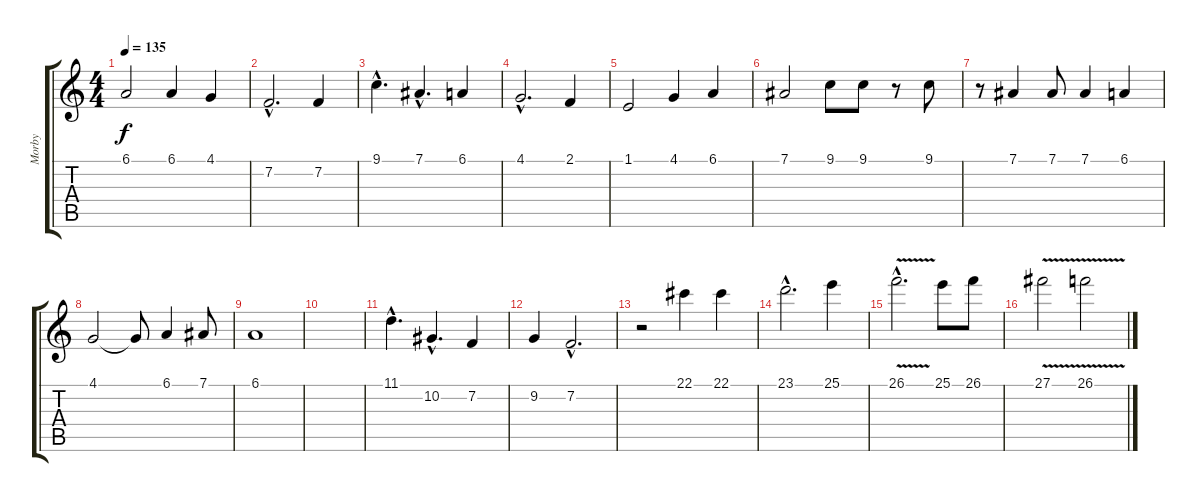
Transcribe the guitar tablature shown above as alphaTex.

\track ("Morby" "Morby") {instrument violin}
\staff {score tabs}
\tuning (Eb4 Bb3 Gb3 Db3 Ab2 Eb2) {hide}
\ts (4 4)
\tempo 135
\clef g2
\ks c
6.1.2{dy f} 6.1.4 4.1.4 |
7.2{hac}.2{d} 7.2.4 |
9.1{hac}.4{d} 7.1{hac}.4{d} 6.1.4 |
4.1{hac}.2{d} 2.1.4 |
1.1.2 4.1.4 6.1.4 |
7.1.2 9.1.8 9.1.8 r.8 9.1.8 |
r.8 7.1.4 7.1.8 7.1.4 6.1.4 |
4.1.2 4.1{t}.8 6.1.4 7.1.8 |
6.1.1 |
|
11.1{hac}.4{d} 10.2{hac}.4{d} 7.2.4 |
9.2.4 7.2{hac}.2{d} |
r.2 22.1.4 22.1.4 |
23.1{hac}.2{d} 25.1.4 |
26.1{v hac}.2{d} 25.1.8 26.1.8 |
27.1{v}.2 26.1{v}.2
